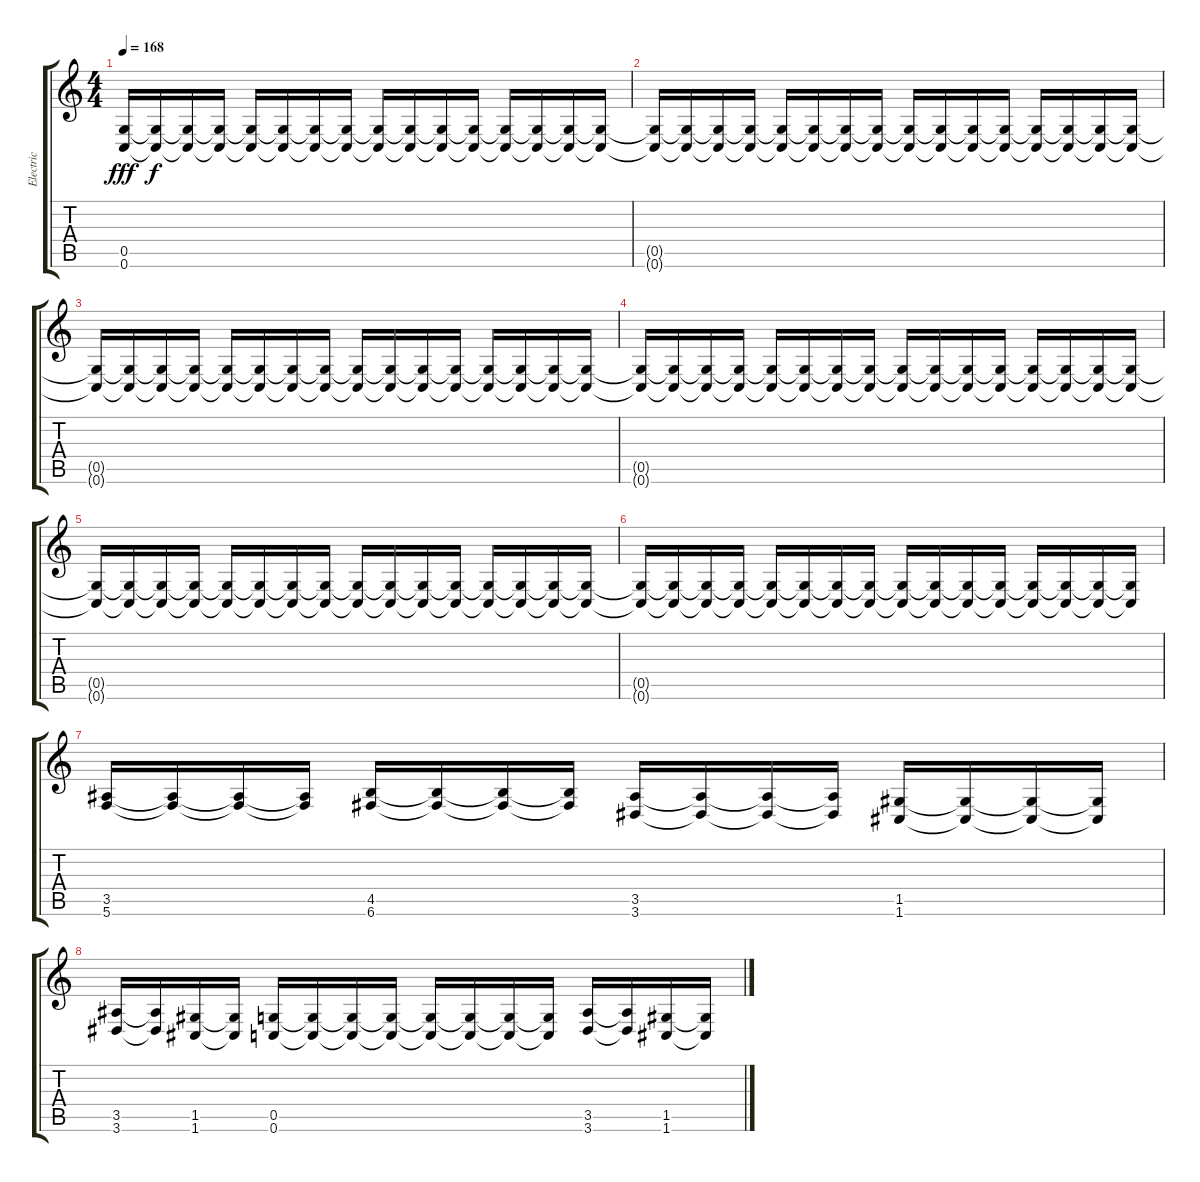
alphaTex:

\track ("Electric" "Electric") {instrument distortionguitar}
\staff {score tabs}
\tuning (D4 A3 F3 C3 G2 C2) {hide}
\ts (4 4)
\tempo 168
\clef g2
\ks c
(0.5 0.6).16{dy fff} (0.5{t} 0.6{t}).16{dy f} (0.5{t} 0.6{t}).16 (0.5{t} 0.6{t}).16 (0.5{t} 0.6{t}).16 (0.5{t} 0.6{t}).16 (0.5{t} 0.6{t}).16 (0.5{t} 0.6{t}).16 (0.5{t} 0.6{t}).16 (0.5{t} 0.6{t}).16 (0.5{t} 0.6{t}).16 (0.5{t} 0.6{t}).16 (0.5{t} 0.6{t}).16 (0.5{t} 0.6{t}).16 (0.5{t} 0.6{t}).16 (0.5{t} 0.6{t}).16 |
(0.5{t} 0.6{t}).16 (0.5{t} 0.6{t}).16 (0.5{t} 0.6{t}).16 (0.5{t} 0.6{t}).16 (0.5{t} 0.6{t}).16 (0.5{t} 0.6{t}).16 (0.5{t} 0.6{t}).16 (0.5{t} 0.6{t}).16 (0.5{t} 0.6{t}).16 (0.5{t} 0.6{t}).16 (0.5{t} 0.6{t}).16 (0.5{t} 0.6{t}).16 (0.5{t} 0.6{t}).16 (0.5{t} 0.6{t}).16 (0.5{t} 0.6{t}).16 (0.5{t} 0.6{t}).16 |
(0.5{t} 0.6{t}).16 (0.5{t} 0.6{t}).16 (0.5{t} 0.6{t}).16 (0.5{t} 0.6{t}).16 (0.5{t} 0.6{t}).16 (0.5{t} 0.6{t}).16 (0.5{t} 0.6{t}).16 (0.5{t} 0.6{t}).16 (0.5{t} 0.6{t}).16 (0.5{t} 0.6{t}).16 (0.5{t} 0.6{t}).16 (0.5{t} 0.6{t}).16 (0.5{t} 0.6{t}).16 (0.5{t} 0.6{t}).16 (0.5{t} 0.6{t}).16 (0.5{t} 0.6{t}).16 |
(0.5{t} 0.6{t}).16 (0.5{t} 0.6{t}).16 (0.5{t} 0.6{t}).16 (0.5{t} 0.6{t}).16 (0.5{t} 0.6{t}).16 (0.5{t} 0.6{t}).16 (0.5{t} 0.6{t}).16 (0.5{t} 0.6{t}).16 (0.5{t} 0.6{t}).16 (0.5{t} 0.6{t}).16 (0.5{t} 0.6{t}).16 (0.5{t} 0.6{t}).16 (0.5{t} 0.6{t}).16 (0.5{t} 0.6{t}).16 (0.5{t} 0.6{t}).16 (0.5{t} 0.6{t}).16 |
(0.5{t} 0.6{t}).16 (0.5{t} 0.6{t}).16 (0.5{t} 0.6{t}).16 (0.5{t} 0.6{t}).16 (0.5{t} 0.6{t}).16 (0.5{t} 0.6{t}).16 (0.5{t} 0.6{t}).16 (0.5{t} 0.6{t}).16 (0.5{t} 0.6{t}).16 (0.5{t} 0.6{t}).16 (0.5{t} 0.6{t}).16 (0.5{t} 0.6{t}).16 (0.5{t} 0.6{t}).16 (0.5{t} 0.6{t}).16 (0.5{t} 0.6{t}).16 (0.5{t} 0.6{t}).16 |
(0.5{t} 0.6{t}).16 (0.5{t} 0.6{t}).16 (0.5{t} 0.6{t}).16 (0.5{t} 0.6{t}).16 (0.5{t} 0.6{t}).16 (0.5{t} 0.6{t}).16 (0.5{t} 0.6{t}).16 (0.5{t} 0.6{t}).16 (0.5{t} 0.6{t}).16 (0.5{t} 0.6{t}).16 (0.5{t} 0.6{t}).16 (0.5{t} 0.6{t}).16 (0.5{t} 0.6{t}).16 (0.5{t} 0.6{t}).16 (0.5{t} 0.6{t}).16 (0.5{t} 0.6{t}).16 |
(3.5 5.6).16 (3.5{t} 5.6{t}).16 (3.5{t} 5.6{t}).16 (3.5{t} 5.6{t}).16 (4.5 6.6).16 (4.5{t} 6.6{t}).16 (4.5{t} 6.6{t}).16 (4.5{t} 6.6{t}).16 (3.5 3.6).16 (3.5{t} 3.6{t}).16 (3.5{t} 3.6{t}).16 (3.5{t} 3.6{t}).16 (1.5 1.6).16 (1.5{t} 1.6{t}).16 (1.5{t} 1.6{t}).16 (1.5{t} 1.6{t}).16 |
(3.5 3.6).16 (3.5{t} 3.6{t}).16 (1.5 1.6).16 (1.5{t} 1.6{t}).16 (0.5 0.6).16 (0.5{t} 0.6{t}).16 (0.5{t} 0.6{t}).16 (0.5{t} 0.6{t}).16 (0.5{t} 0.6{t}).16 (0.5{t} 0.6{t}).16 (0.5{t} 0.6{t}).16 (0.5{t} 0.6{t}).16 (3.5 3.6).16 (3.5{t} 3.6{t}).16 (1.5 1.6).16 (1.5{t} 1.6{t}).16
